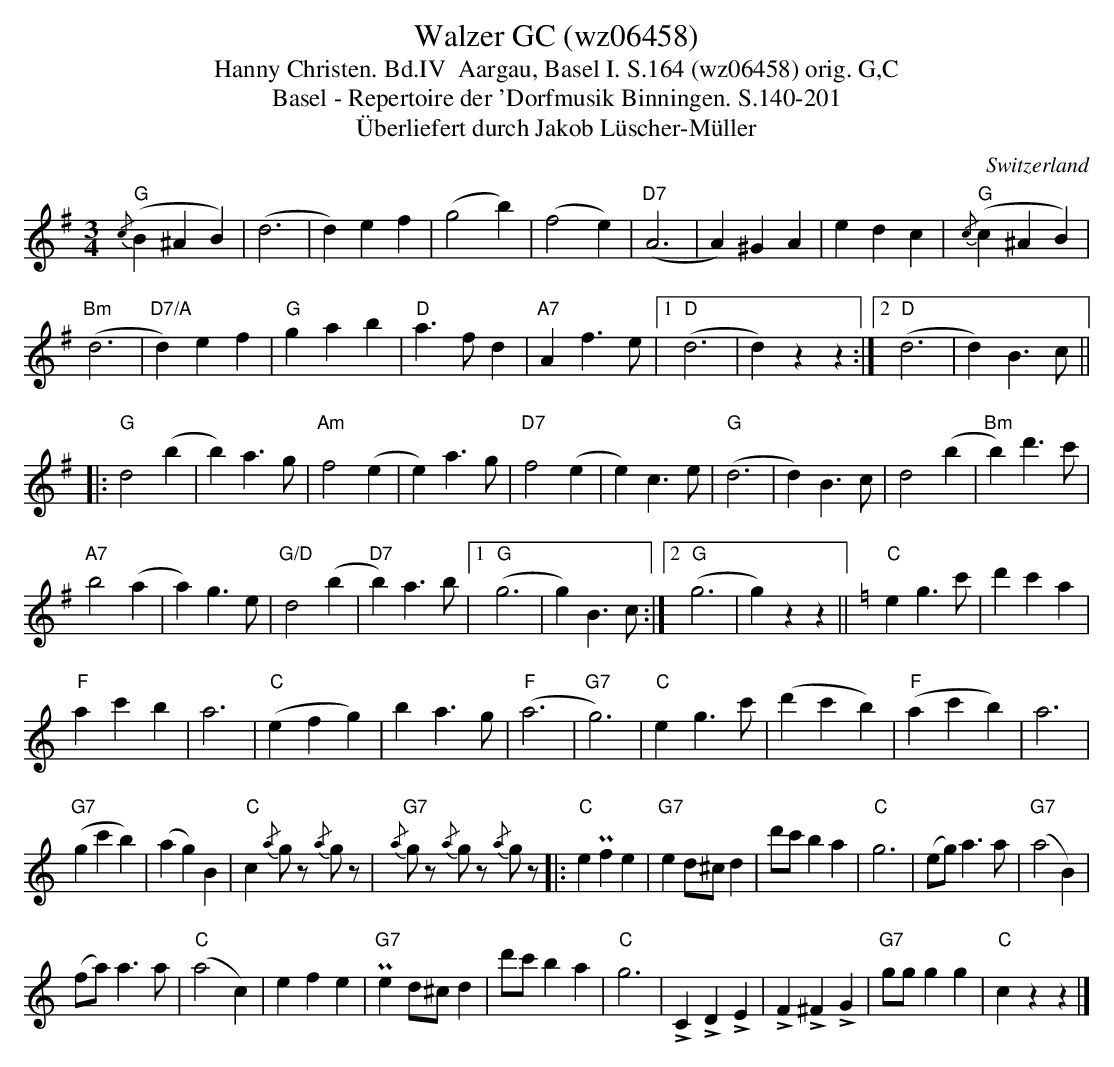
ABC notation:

X:1
T:Walzer GC (wz06458)
T:Hanny Christen. Bd.IV  Aargau, Basel I. S.164 (wz06458) orig. G,C
T: Basel - Repertoire der 'Dorfmusik Binningen. S.140-201
T:Überliefert durch Jakob Lüscher-Müller
M:3/4
L:1/4
O:Switzerland
K:G major
"G"{/c}(B^AB) | (d3 | d)ef | (g2b) | (f2e) | ("D7"A3 | A)^GA | edc | "G"{/c}(c^AB) |
("Bm"d3 | "D7/A"d)ef | "G"gab | "D"a>fd | "A7"Af>e |1 ("D"d3 | d)zz :|2 ("D"d3 | d)B>c ||
|: "G"d2(b | b)a>g | "Am"f2(e | e)a>g | "D7"f2(e | e)c>e | ("G"d3 | d)B>c | d2(b | "Bm"b)d'>c' |
"A7"b2(a | a)g>e | "G/D"d2(b | "D7"b)a>b |1 ("G"g3 | g)B>c :|2 ("G"g3 | g)zz || [K:C] "C"eg>c' | d'c'a |
"F"ac'b | a3 | ("C"efg) | ba>g | ("F"a3 | "G7"g3) | "C"eg>c' | (d'c'b) | ("F"ac'b) | a3 |
("G7"gc'b) | (ag)B | "C"c {/a}g/z/ {/a}g/z/ | "G7"{/a}g/z/ {/a}g/z/ {/a}g/z/ |: "C"ePfe | "G7"ed/^c/d | d'/c'/ba | "C"g3 | (e/g/)a>a | ("G7"a2B) |
(f/a/)a>a | ("C"a2c) | efe | "G7"Ped/^c/d | d'/c'/ba | "C"g3 | !>!C!>!D!>!E | !>!F!>!^F!>!G | "G7"g/g/gg | "C"czz |]
